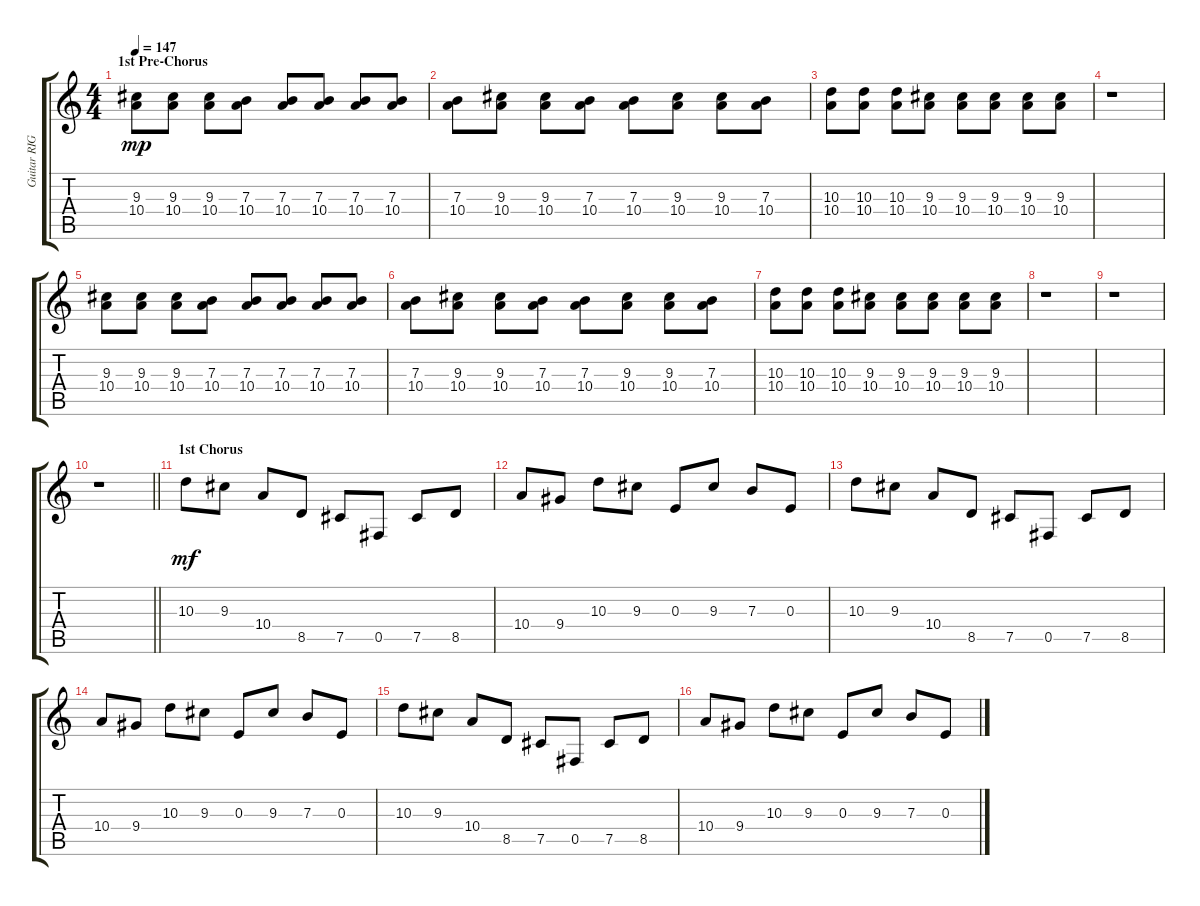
\track ("Guitar RIGHT 2" "Guitar RIG") {instrument overdrivenguitar}
\staff {score tabs}
\tuning (Db4 Ab3 E3 B2 Gb2 B1) {hide}
\ts (4 4)
\section ("" "1st Pre-Chorus")
\tempo 147
\clef g2
\ks c
(9.3 10.4).8{dy mp} (9.3 10.4).8 (9.3 10.4).8 (7.3 10.4).8 (7.3 10.4).8 (7.3 10.4).8 (7.3 10.4).8 (7.3 10.4).8 |
(7.3 10.4).8 (9.3 10.4).8 (9.3 10.4).8 (7.3 10.4).8 (7.3 10.4).8 (9.3 10.4).8 (9.3 10.4).8 (7.3 10.4).8 |
(10.3 10.4).8 (10.3 10.4).8 (10.3 10.4).8 (9.3 10.4).8 (9.3 10.4).8 (9.3 10.4).8 (9.3 10.4).8 (9.3 10.4).8 |
r.1 |
(9.3 10.4).8 (9.3 10.4).8 (9.3 10.4).8 (7.3 10.4).8 (7.3 10.4).8 (7.3 10.4).8 (7.3 10.4).8 (7.3 10.4).8 |
(7.3 10.4).8 (9.3 10.4).8 (9.3 10.4).8 (7.3 10.4).8 (7.3 10.4).8 (9.3 10.4).8 (9.3 10.4).8 (7.3 10.4).8 |
(10.3 10.4).8 (10.3 10.4).8 (10.3 10.4).8 (9.3 10.4).8 (9.3 10.4).8 (9.3 10.4).8 (9.3 10.4).8 (9.3 10.4).8 |
r.1 |
r.1 |
\barLineRight lightlight
r.1 |
\section ("" "1st Chorus")
10.3.8{dy mf} 9.3.8 10.4.8 8.5.8 7.5.8 0.5.8 7.5.8 8.5.8 |
10.4.8 9.4.8 10.3.8 9.3.8 0.3.8 9.3.8 7.3.8 0.3.8 |
10.3.8 9.3.8 10.4.8 8.5.8 7.5.8 0.5.8 7.5.8 8.5.8 |
10.4.8 9.4.8 10.3.8 9.3.8 0.3.8 9.3.8 7.3.8 0.3.8 |
10.3.8 9.3.8 10.4.8 8.5.8 7.5.8 0.5.8 7.5.8 8.5.8 |
10.4.8 9.4.8 10.3.8 9.3.8 0.3.8 9.3.8 7.3.8 0.3.8
